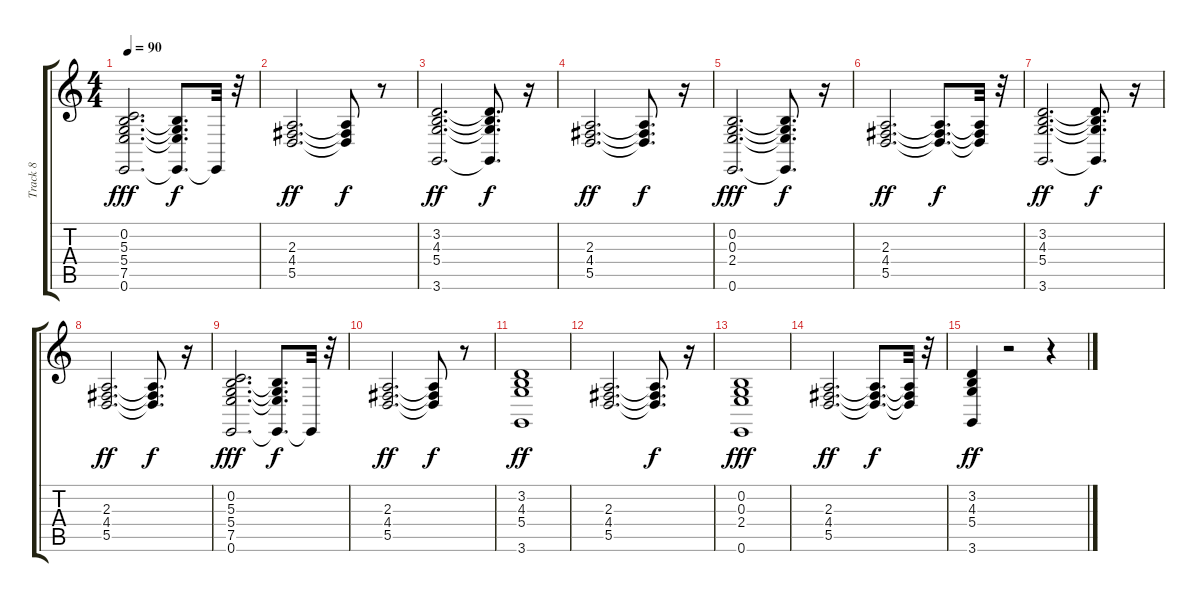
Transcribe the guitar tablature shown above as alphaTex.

\track ("Track 8" "Track 8") {instrument choiraahs}
\staff {score tabs}
\tuning (E4 B3 G3 D3 A2 E2) {hide}
\ts (4 4)
\tempo 90
\clef g2
\ks c
(0.2 5.3 5.4 7.5 0.6).2{d dy fff} (0.2{t} 5.4{t} 7.5{t} 0.6{t}).8{d dy f} 0.6{t}.32 r.32 |
(2.3 4.4 5.5).2{d dy ff} (2.3{t} 4.4{t} 5.5{t}).8{dy f} r.8 |
(3.2 4.3 5.4 3.6).2{d dy ff} (3.2{t} 4.3{t} 5.4{t} 3.6{t}).8{d dy f} r.16 |
(2.3 4.4 5.5).2{d dy ff} (2.3{t} 4.4{t} 5.5{t}).8{d dy f} r.16 |
(0.2 0.3 2.4 0.6).2{d dy fff} (0.2{t} 0.3{t} 2.4{t} 0.6{t}).8{d dy f} r.16 |
(2.3 4.4 5.5).2{d dy ff} (2.3{t} 4.4{t} 5.5{t}).8{d dy f} (2.3{t} 4.4{t} 5.5{t}).32 r.32 |
(3.2 4.3 5.4 3.6).2{d dy ff} (3.2{t} 4.3{t} 5.4{t} 3.6{t}).8{d dy f} r.16 |
(2.3 4.4 5.5).2{d dy ff} (2.3{t} 4.4{t} 5.5{t}).8{d dy f} r.16 |
(0.2 5.3 5.4 7.5 0.6).2{d dy fff} (0.2{t} 5.4{t} 7.5{t} 0.6{t}).8{d dy f} 0.6{t}.32 r.32 |
(2.3 4.4 5.5).2{d dy ff} (2.3{t} 4.4{t} 5.5{t}).8{dy f} r.8 |
(3.2 4.3 5.4 3.6).1{dy ff} |
(2.3 4.4 5.5).2{d} (2.3{t} 4.4{t} 5.5{t}).8{d dy f} r.16 |
(0.2 0.3 2.4 0.6).1{dy fff} |
(2.3 4.4 5.5).2{d dy ff} (2.3{t} 4.4{t} 5.5{t}).8{d dy f} (2.3{t} 4.4{t} 5.5{t}).32 r.32 |
(3.2 4.3 5.4 3.6).4{dy ff} r.2 r.4
